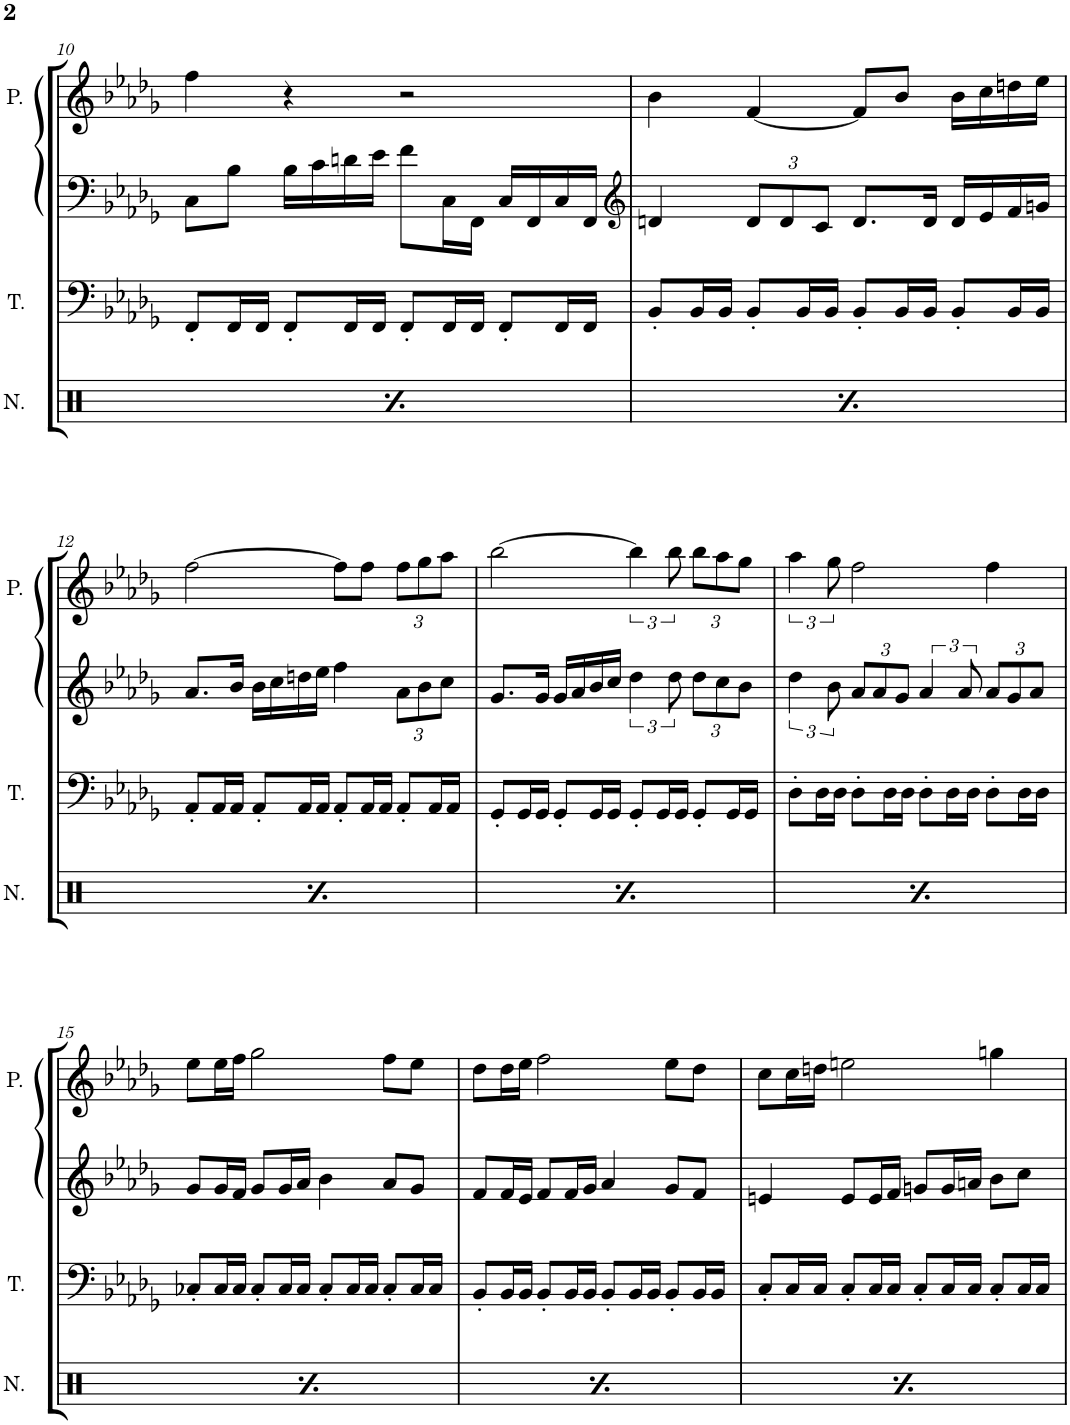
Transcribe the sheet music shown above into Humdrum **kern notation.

**kern	**kern	**kern	**kern
*part4	*part3	*part2	*part1
*staff4	*staff3	*staff2	*staff1
*I"Noise	*I"Triangle	*I"Square Synthesizer	*I"Pulse
*I'N.	*I'T.	*	*I'P.
!!LO:PB:g=z
*clefX	*clefF4	*clefF4	*clefG2
*k[]	*k[b-e-a-d-g-]	*k[b-e-a-d-g-]	*k[b-e-a-d-g-]
*M4/4	*M4/4	*M4/4	*M4/4
*met(c)	*met(c)	*met(c)	*met(c)
=10	=10	=10	=10
8Rgg/L	8FF'/L	8C\L	4ff\
16Rgg/L	16FF/L	8B-\J	.
16Rgg/JJ	16FF/JJ	.	.
8Rgg/L	8FF'/L	16B-\LL	4r
.	.	16c\	.
16Rgg/L	16FF/L	16dn\	.
16Rgg/JJ	16FF/JJ	16e-\JJ	.
8Rgg/L	8FF'/L	8f\L	2r
16Rgg/L	16FF/L	16C\L	.
16Rgg/JJ	16FF/JJ	16FF\JJ	.
8Rgg/L	8FF'/L	16C/LL	.
.	.	16FF/	.
16Rgg/L	16FF/L	16C/	.
16Rgg/JJ	16FF/JJ	16FF/JJ	.
=11	=11	=11	=11
*	*	*clefG2	*
8Rgg/L	8BB-'/L	4dn/	4b-\
16Rgg/L	16BB-/L	.	.
16Rgg/JJ	16BB-/JJ	.	.
*	*	*Xbrackettup	*
8Rgg/L	8BB-'/L	12d/L	[4f/
.	.	12d/	.
16Rgg/L	16BB-/L	.	.
.	.	12c/J	.
16Rgg/JJ	16BB-/JJ	.	.
8Rgg/L	8BB-'/L	8.d/L	8f/L]
16Rgg/L	16BB-/L	.	8b-/J
16Rgg/JJ	16BB-/JJ	16d/Jk	.
8Rgg/L	8BB-'/L	16d/LL	16b-\LL
.	.	16e-/	16cc\
16Rgg/L	16BB-/L	16f/	16ddn\
16Rgg/JJ	16BB-/JJ	16gn/JJ	16ee-\JJ
!!LO:LB:g=z
=12	=12	=12	=12
8Rgg/L	8AA-'/L	8.a-/L	[2ff\
16Rgg/L	16AA-/L	.	.
16Rgg/JJ	16AA-/JJ	16b-/Jk	.
8Rgg/L	8AA-'/L	16b-\LL	.
.	.	16cc\	.
16Rgg/L	16AA-/L	16ddn\	.
16Rgg/JJ	16AA-/JJ	16ee-\JJ	.
8Rgg/L	8AA-'/L	4ff\	8ff\L]
16Rgg/L	16AA-/L	.	8ff\J
16Rgg/JJ	16AA-/JJ	.	.
*	*	*	*Xbrackettup
8Rgg/L	8AA-'/L	12a-\L	12ff\L
.	.	12b-\	12gg-\
16Rgg/L	16AA-/L	.	.
.	.	12cc\J	12aa-\J
16Rgg/JJ	16AA-/JJ	.	.
=13	=13	=13	=13
8Rgg/L	8GG-'/L	8.g-/L	[2bb-\
16Rgg/L	16GG-/L	.	.
16Rgg/JJ	16GG-/JJ	16g-/Jk	.
8Rgg/L	8GG-'/L	16g-/LL	.
.	.	16a-/	.
16Rgg/L	16GG-/L	16b-/	.
16Rgg/JJ	16GG-/JJ	16cc/JJ	.
*	*	*brackettup	*brackettup
8Rgg/L	8GG-'/L	6dd-\	6bb-\]
16Rgg/L	16GG-/L	.	.
.	.	12dd-\	12bb-\
16Rgg/JJ	16GG-/JJ	.	.
*	*	*Xbrackettup	*Xbrackettup
8Rgg/L	8GG-'/L	12dd-\L	12bb-\L
.	.	12cc\	12aa-\
16Rgg/L	16GG-/L	.	.
.	.	12b-\J	12gg-\J
16Rgg/JJ	16GG-/JJ	.	.
=14	=14	=14	=14
*	*	*brackettup	*brackettup
8Rgg/L	8D-'\L	6dd-\	6aa-\
16Rgg/L	16D-\L	.	.
.	.	12b-\	12gg-\
16Rgg/JJ	16D-\JJ	.	.
*	*	*Xbrackettup	*
8Rgg/L	8D-'\L	12a-/L	2ff\
.	.	12a-/	.
16Rgg/L	16D-\L	.	.
.	.	12g-/J	.
16Rgg/JJ	16D-\JJ	.	.
*	*	*brackettup	*
8Rgg/L	8D-'\L	6a-/	.
16Rgg/L	16D-\L	.	.
.	.	12a-/	.
16Rgg/JJ	16D-\JJ	.	.
*	*	*Xbrackettup	*
8Rgg/L	8D-'\L	12a-/L	4ff\
.	.	12g-/	.
16Rgg/L	16D-\L	.	.
.	.	12a-/J	.
16Rgg/JJ	16D-\JJ	.	.
!!LO:LB:g=z
=15	=15	=15	=15
8Rgg/L	8C-X'/L	8g-/L	8ee-\L
16Rgg/L	16C-/L	16g-/L	16ee-\L
16Rgg/JJ	16C-/JJ	16f/JJ	16ff\JJ
8Rgg/L	8C-'/L	8g-/L	2gg-\
16Rgg/L	16C-/L	16g-/L	.
16Rgg/JJ	16C-/JJ	16a-/JJ	.
8Rgg/L	8C-'/L	4b-\	.
16Rgg/L	16C-/L	.	.
16Rgg/JJ	16C-/JJ	.	.
8Rgg/L	8C-'/L	8a-/L	8ff\L
16Rgg/L	16C-/L	8g-/J	8ee-\J
16Rgg/JJ	16C-/JJ	.	.
=16	=16	=16	=16
8Rgg/L	8BB-'/L	8f/L	8dd-\L
16Rgg/L	16BB-/L	16f/L	16dd-\L
16Rgg/JJ	16BB-/JJ	16e-/JJ	16ee-\JJ
8Rgg/L	8BB-'/L	8f/L	2ff\
16Rgg/L	16BB-/L	16f/L	.
16Rgg/JJ	16BB-/JJ	16g-/JJ	.
8Rgg/L	8BB-'/L	4a-/	.
16Rgg/L	16BB-/L	.	.
16Rgg/JJ	16BB-/JJ	.	.
8Rgg/L	8BB-'/L	8g-/L	8ee-\L
16Rgg/L	16BB-/L	8f/J	8dd-\J
16Rgg/JJ	16BB-/JJ	.	.
=17	=17	=17	=17
8Rgg/L	8C'/L	4en/	8cc\L
16Rgg/L	16C/L	.	16cc\L
16Rgg/JJ	16C/JJ	.	16ddn\JJ
8Rgg/L	8C'/L	8e/L	2een\
16Rgg/L	16C/L	16e/L	.
16Rgg/JJ	16C/JJ	16f/JJ	.
8Rgg/L	8C'/L	8gn/L	.
16Rgg/L	16C/L	16g/L	.
16Rgg/JJ	16C/JJ	16an/JJ	.
8Rgg/L	8C'/L	8b-\L	4ggn\
16Rgg/L	16C/L	8cc\J	.
16Rgg/JJ	16C/JJ	.	.
=	=	=	=
*-	*-	*-	*-
